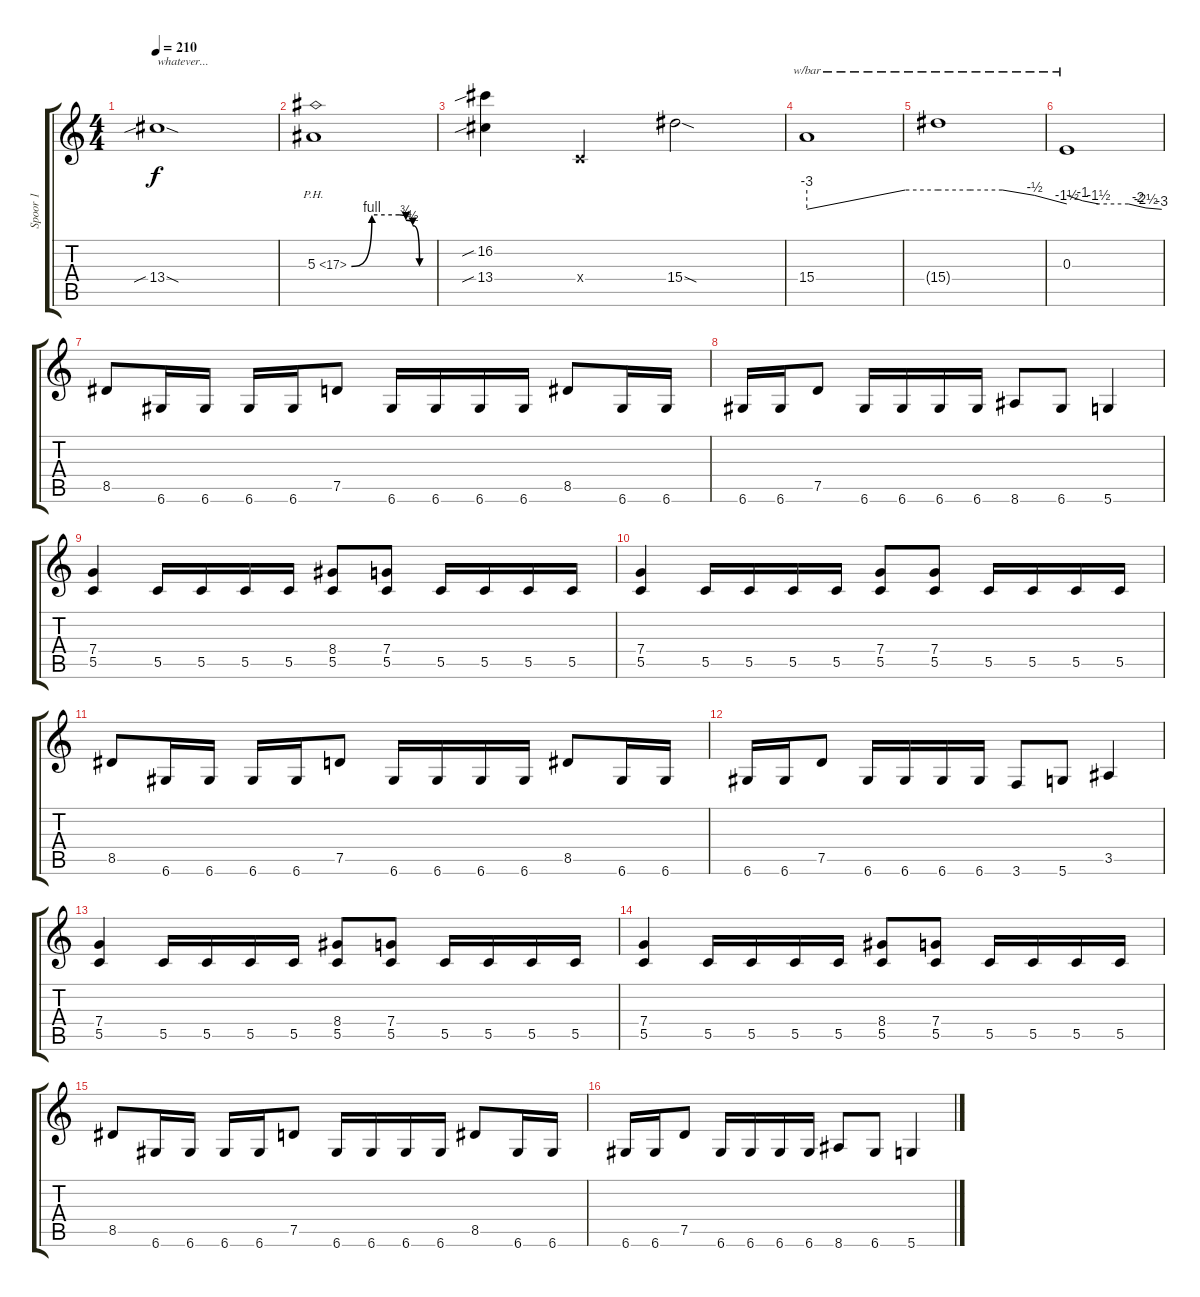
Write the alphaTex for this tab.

\track ("Spoor 1" "Spoor 1") {instrument distortionguitar}
\staff {score tabs}
\tuning (D4 A3 F3 C3 G2 D2) {hide}
\ts (4 4)
\tempo 210
\clef g2
\ks c
13.4{sib sod}.1{txt "whatever..." dy f} |
5.3{be (custom 0 0 15 4 35 4 40 3 45 2 50 0 60 0) ph 12}.1 |
(16.2{sib} 13.4{sib}).4 0.4{x}.4 15.4{sod}.2 |
15.4.1{tbe (custom default 0 -12 45 0 60 0)} |
15.4{t}.1{tbe (custom default 0 0 15 0 30 0 45 -2 60 -6)} |
0.3.1{tbe (custom default 0 -2 10 -4 20 -6 30 -6 39 -6 45 -8 50 -10 60 -12)} |
8.5.8 6.6.16 6.6.16 6.6.16 6.6.16 7.5.8 6.6.16 6.6.16 6.6.16 6.6.16 8.5.8 6.6.16 6.6.16 |
6.6.16 6.6.16 7.5.8 6.6.16 6.6.16 6.6.16 6.6.16 8.6.8 6.6.8 5.6.4 |
(7.4 5.5).4 5.5.16 5.5.16 5.5.16 5.5.16 (8.4 5.5).8 (7.4 5.5).8 5.5.16 5.5.16 5.5.16 5.5.16 |
(7.4 5.5).4 5.5.16 5.5.16 5.5.16 5.5.16 (7.4 5.5).8 (7.4 5.5).8 5.5.16 5.5.16 5.5.16 5.5.16 |
8.5.8 6.6.16 6.6.16 6.6.16 6.6.16 7.5.8 6.6.16 6.6.16 6.6.16 6.6.16 8.5.8 6.6.16 6.6.16 |
6.6.16 6.6.16 7.5.8 6.6.16 6.6.16 6.6.16 6.6.16 3.6.8 5.6.8 3.5.4 |
(7.4 5.5).4 5.5.16 5.5.16 5.5.16 5.5.16 (8.4 5.5).8 (7.4 5.5).8 5.5.16 5.5.16 5.5.16 5.5.16 |
(7.4 5.5).4 5.5.16 5.5.16 5.5.16 5.5.16 (8.4 5.5).8 (7.4 5.5).8 5.5.16 5.5.16 5.5.16 5.5.16 |
8.5.8 6.6.16 6.6.16 6.6.16 6.6.16 7.5.8 6.6.16 6.6.16 6.6.16 6.6.16 8.5.8 6.6.16 6.6.16 |
6.6.16 6.6.16 7.5.8 6.6.16 6.6.16 6.6.16 6.6.16 8.6.8 6.6.8 5.6.4
